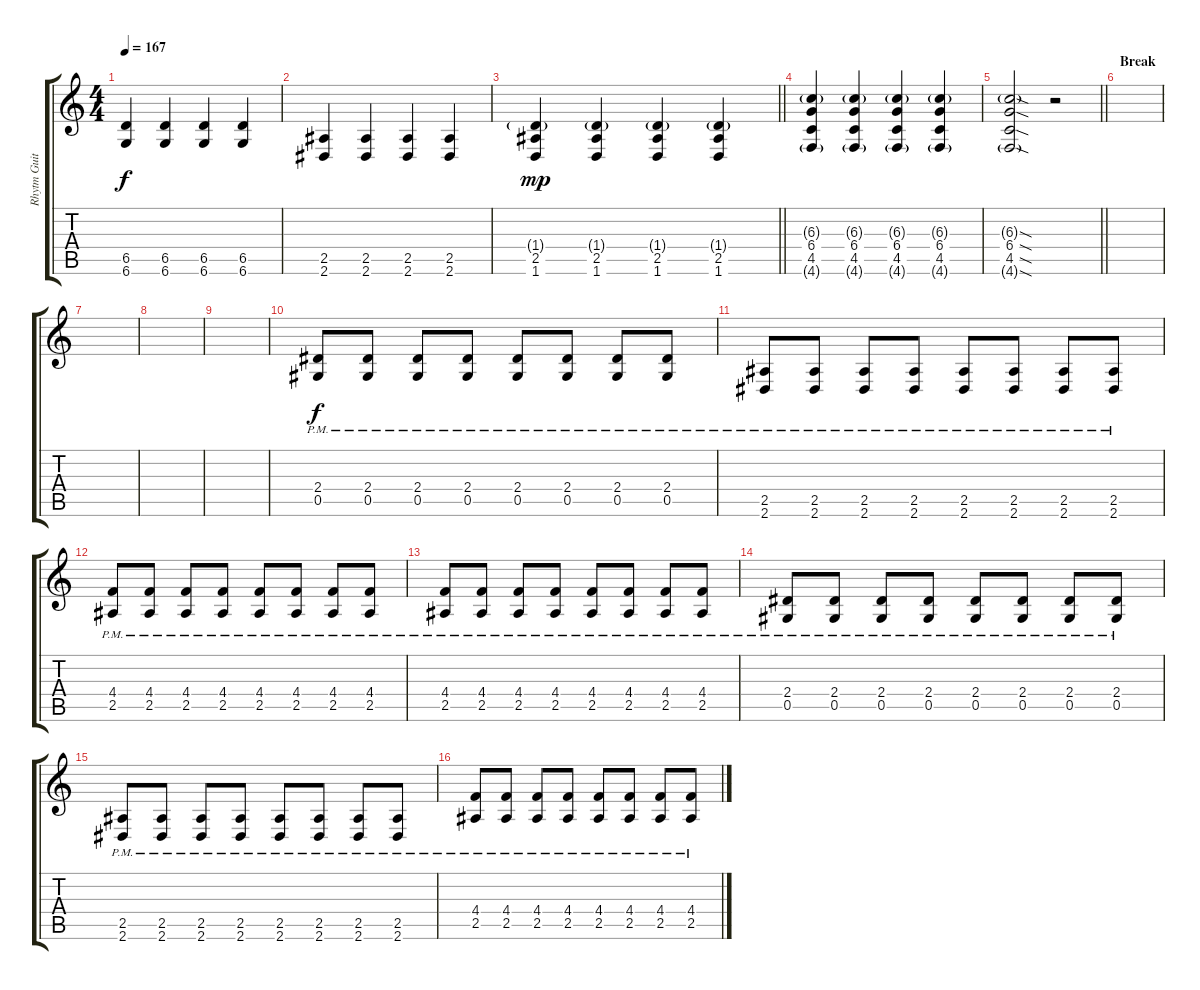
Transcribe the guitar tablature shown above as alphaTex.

\track ("Rhytm Guitar [L]" "Rhytm Guit") {instrument distortionguitar}
\staff {score tabs}
\tuning (Eb4 Bb3 Gb3 Db3 Ab2 Db2) {hide}
\ts (4 4)
\tempo 167
\clef g2
\ks c
(6.5 6.6).4{dy f} (6.5 6.6).4 (6.5 6.6).4 (6.5 6.6).4 |
(2.5 2.6).4 (2.5 2.6).4 (2.5 2.6).4 (2.5 2.6).4 |
\barLineRight lightlight
(1.4{g} 2.5 1.6).4{dy mp} (1.4{g} 2.5 1.6).4 (1.4{g} 2.5 1.6).4 (1.4{g} 2.5 1.6).4 |
(6.3{g} 6.4 4.5 4.6{g}).4 (6.3{g} 6.4 4.5 4.6{g}).4 (6.3{g} 6.4 4.5 4.6{g}).4 (6.3{g} 6.4 4.5 4.6{g}).4 |
\barLineRight lightlight
(6.3{sod g} 6.4{sod} 4.5{sod} 4.6{sod g}).2 r.2 |
\section ("" "Break")
|
|
|
|
(2.4{pm} 0.5{pm}).8{dy f} (2.4{pm} 0.5{pm}).8 (2.4{pm} 0.5{pm}).8 (2.4{pm} 0.5{pm}).8 (2.4{pm} 0.5{pm}).8 (2.4{pm} 0.5{pm}).8 (2.4{pm} 0.5{pm}).8 (2.4{pm} 0.5{pm}).8 |
(2.5{pm} 2.6{pm}).8 (2.5{pm} 2.6{pm}).8 (2.5{pm} 2.6{pm}).8 (2.5{pm} 2.6{pm}).8 (2.5{pm} 2.6{pm}).8 (2.5{pm} 2.6{pm}).8 (2.5{pm} 2.6{pm}).8 (2.5{pm} 2.6{pm}).8 |
(4.4{pm} 2.5{pm}).8 (4.4{pm} 2.5{pm}).8 (4.4{pm} 2.5{pm}).8 (4.4{pm} 2.5{pm}).8 (4.4{pm} 2.5{pm}).8 (4.4{pm} 2.5{pm}).8 (4.4{pm} 2.5{pm}).8 (4.4{pm} 2.5{pm}).8 |
(4.4{pm} 2.5{pm}).8 (4.4{pm} 2.5{pm}).8 (4.4{pm} 2.5{pm}).8 (4.4{pm} 2.5{pm}).8 (4.4{pm} 2.5{pm}).8 (4.4{pm} 2.5{pm}).8 (4.4{pm} 2.5{pm}).8 (4.4{pm} 2.5{pm}).8 |
(2.4{pm} 0.5{pm}).8 (2.4{pm} 0.5{pm}).8 (2.4{pm} 0.5{pm}).8 (2.4{pm} 0.5{pm}).8 (2.4{pm} 0.5{pm}).8 (2.4{pm} 0.5{pm}).8 (2.4{pm} 0.5{pm}).8 (2.4{pm} 0.5{pm}).8 |
(2.5{pm} 2.6{pm}).8 (2.5{pm} 2.6{pm}).8 (2.5{pm} 2.6{pm}).8 (2.5{pm} 2.6{pm}).8 (2.5{pm} 2.6{pm}).8 (2.5{pm} 2.6{pm}).8 (2.5{pm} 2.6{pm}).8 (2.5{pm} 2.6{pm}).8 |
(4.4{pm} 2.5{pm}).8 (4.4{pm} 2.5{pm}).8 (4.4{pm} 2.5{pm}).8 (4.4{pm} 2.5{pm}).8 (4.4{pm} 2.5{pm}).8 (4.4{pm} 2.5{pm}).8 (4.4{pm} 2.5{pm}).8 (4.4{pm} 2.5{pm}).8
